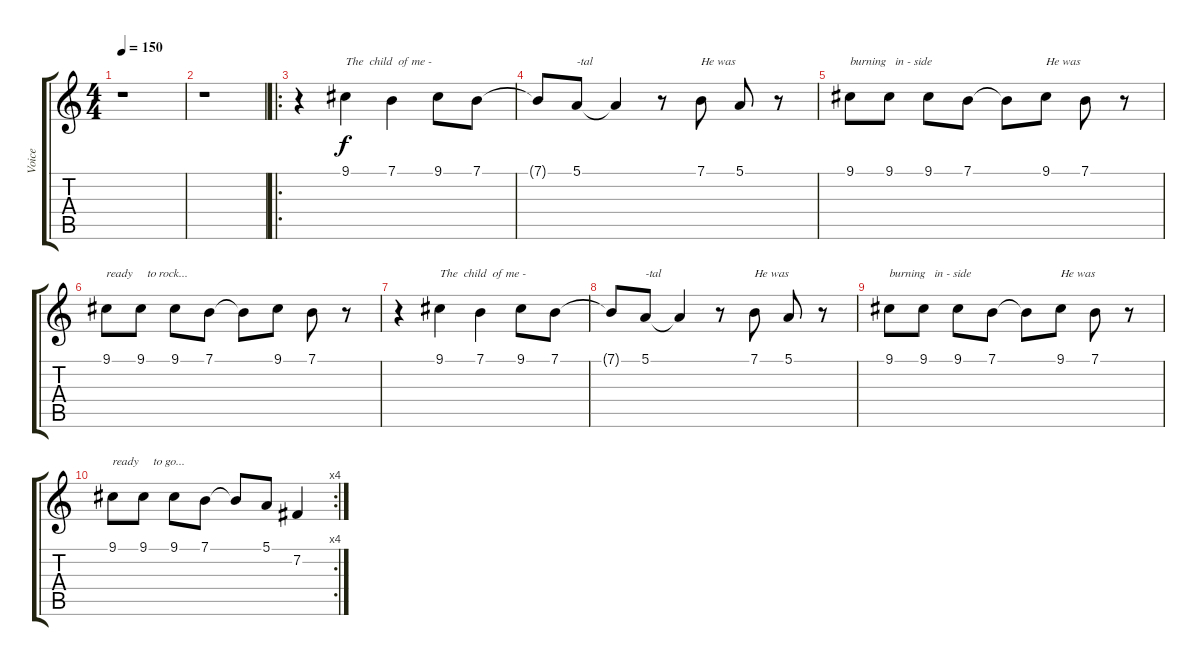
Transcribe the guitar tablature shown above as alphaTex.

\track ("Voice" "Voice") {instrument violin}
\staff {score tabs}
\tuning (E4 B3 G3 D3 A2 E2) {hide}
\ts (4 4)
\tempo 150
\clef g2
\ks c
r.1{dy f} |
r.1 |
\ro
r.4 9.1.4{txt "The  child  of me - "} 7.1.4 9.1.8 7.1.8 |
7.1{t}.8 5.1.8{txt "-tal"} 5.1{t}.4 r.8 7.1.8{txt "He was"} 5.1.8 r.8 |
9.1.8{txt "burning   in - side"} 9.1.8 9.1.8 7.1.8 7.1{t}.8 9.1.8{txt "He was"} 7.1.8 r.8 |
9.1.8{txt "ready     to rock..."} 9.1.8 9.1.8 7.1.8 7.1{t}.8 9.1.8 7.1.8 r.8 |
r.4 9.1.4{txt "The  child  of me - "} 7.1.4 9.1.8 7.1.8 |
7.1{t}.8 5.1.8{txt "-tal"} 5.1{t}.4 r.8 7.1.8{txt "He was"} 5.1.8 r.8 |
9.1.8{txt "burning   in - side"} 9.1.8 9.1.8 7.1.8 7.1{t}.8 9.1.8{txt "He was"} 7.1.8 r.8 |
\rc 4
9.1.8{txt "ready     to go..."} 9.1.8 9.1.8 7.1.8 7.1{t}.8 5.1.8 7.2.4
